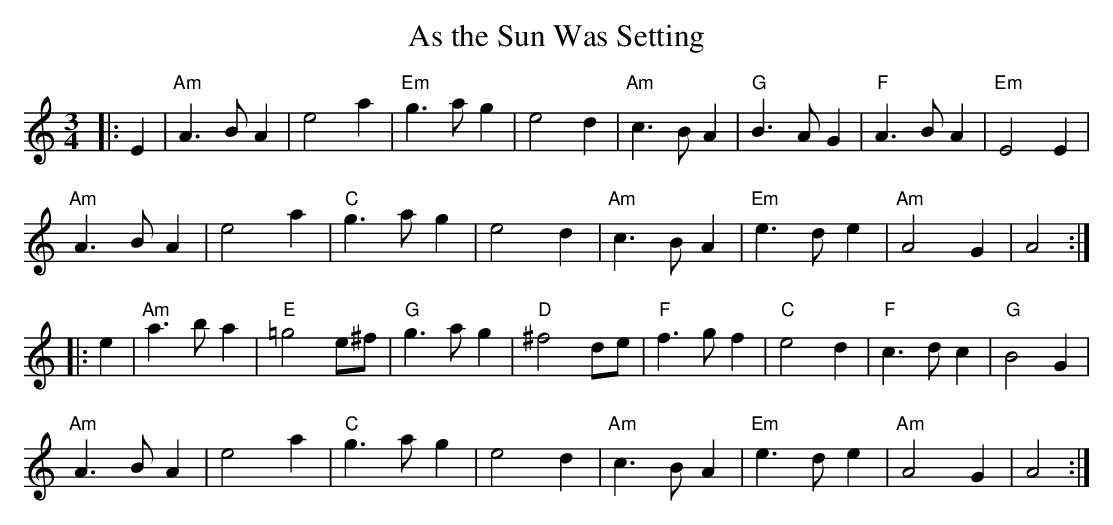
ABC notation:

X:1
T:As the Sun Was Setting
M:3/4
L:1/4
K:A minor
|:E|\
"Am"A>BA|e2a|"Em"g>ag|e2d|\
"Am"c>BA|"G"B>AG|"F"A>BA|"Em"E2E|
"Am"A>BA|e2a|"C"g>ag|e2d|\
"Am"c>BA|"Em"e>de|"Am"A2G|A2:|
|:e|\
"Am"a>ba|"E"=g2e/^f/|"G"g>ag|"D"^f2d/e/|\
"F"f>gf|"C"e2d|"F"c>dc|"G"B2G|
"Am"A>BA|e2a|"C"g>ag|e2d|\
"Am"c>BA|"Em"e>de|"Am"A2G|A2:|
